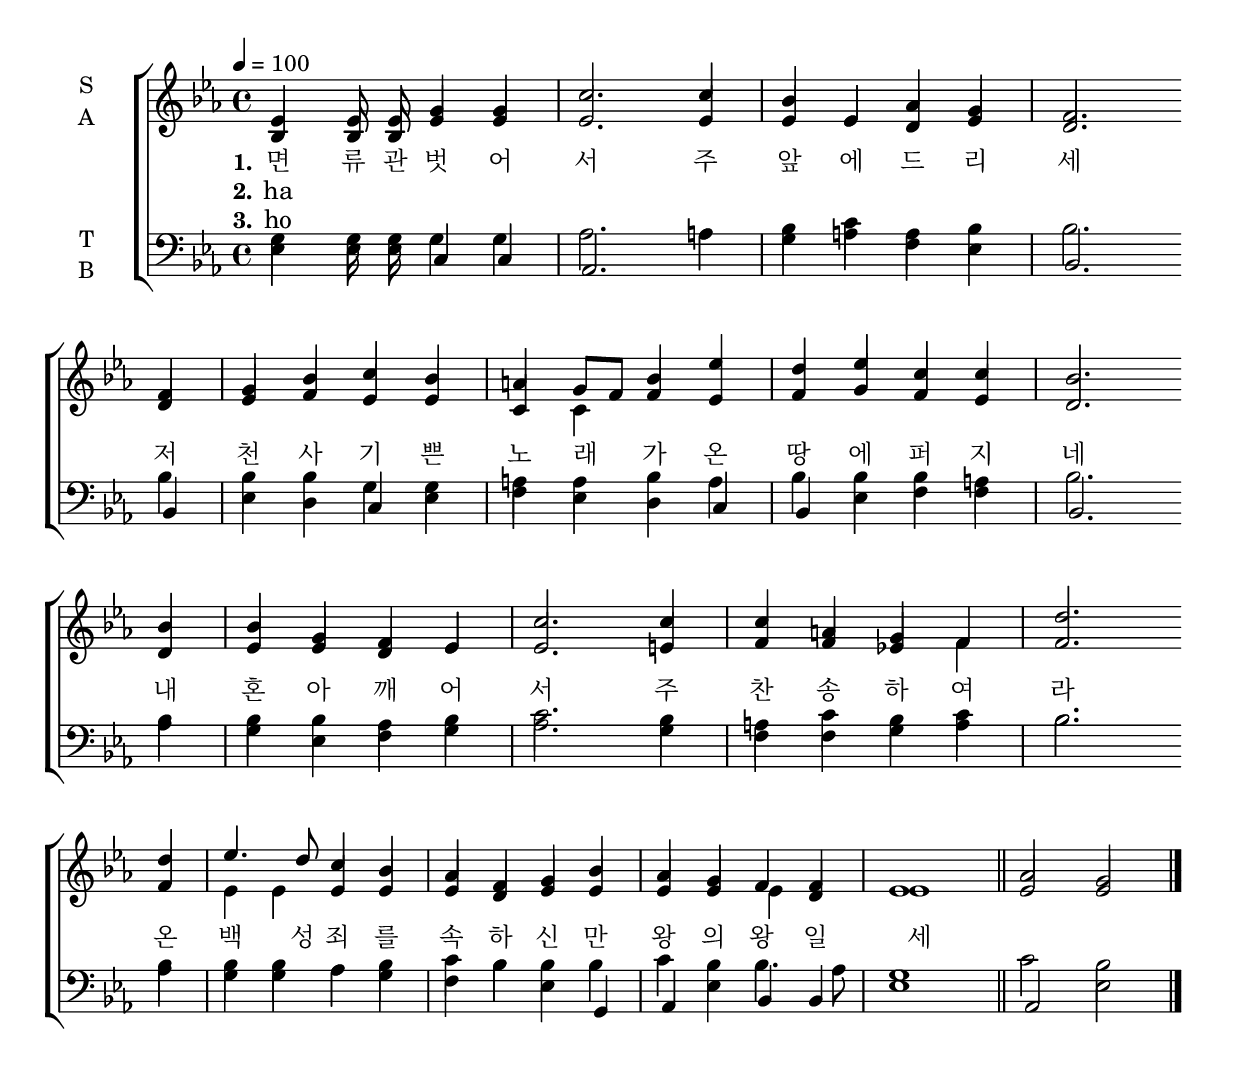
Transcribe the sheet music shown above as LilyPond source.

\version "2.22.0"
\include "english.ly"
\header {
  title = ""
}

global = {
  \time 4/4
  \key ef \major
  \tempo 4=100
  \autoBeamOff
  \stemNeutral
}

soprano = \relative c' {
  \global
      \stemUp
   ef4 ef8 ef  g4 g c2. c4 bf ef, af g f2.  \bar "" \break
   
   f4 g bf c bf   a  g8 [ f] bf4  ef  d ef c c bf2.  \bar "" \break
   
   bf4 bf g f ef c'2. c4 c a g \stemDown f \stemUp d'2. \bar "" \break
   
   d4 ef4. d8 c4 bf af f g bf af g f f \shiftOn ef1 \shiftOff  \bar "||" af2 g  \bar "|."
  
  
}

alto = \relative c' {
  \global

  bf4 bf8 bf ef4 ef ef2. ef4 ef ef d ef d2. \bar "" \break
  
  d4 ef f ef ef c \stemDown c \stemNeutral f ef  f g f ef d2. \bar "" \break
  
  d4 ef ef d ef ef2. e4 f f ef! f f2.\bar "" \break
  
  f4 \stemDown ef4 ef \stemNeutral ef4 ef ef d ef ef ef ef \stemDown ef \stemNeutral d ef1 \stemUp ef2 ef
  
}

tenor = \relative c' {
  \global
  g4 g8 g g4 g af2. af4 bf c a bf bf2. 
  
  bf4 bf bf g g a a bf a bf bf bf a bf2. 
  
  bf4 bf bf af bf  c2. bf4 a c bf c bf2. 
  
  bf4 bf4 bf4 af bf c bf bf bf c bf bf4. af8 g1 \stemDown  c2 bf 
  
}

bass = \relative c {
  \global
  ef4 ef8 ef c4 c af2. a'4 g a f ef bf2. 
  
  bf4 ef d c ef f ef d c bf ef f f bf,2. 
  
  af'4 g ef f g af2. g4 f f g a bf2. 
  
  af4 g g af g f bf ef, g, af ef' bf4 bf ef1  af,2 ef' 
  
}

verseOne = \lyricmode {
  \set stanza = "1."
  면 류 관 벗 어 서 주 앞 에 드 리 세 
  저 천 사 기 쁜 노 래 가 온 땅 에 퍼 지 네 
  내 혼 아 깨 어 서 주 찬 송 하 여 라 
  온 백 성 죄 를 속 하 신 만 왕 의 왕 일 세 
  
}

verseTwo = \lyricmode {
  \set stanza = "2."
  ha
  
}

verseThree = \lyricmode {
  \set stanza = "3."
  ho
  
}

\score {
  \new ChoirStaff <<
    \new Staff \with {
      midiInstrument = "choir aahs"
      instrumentName = \markup \center-column { S A }
    } <<
      \new Voice = "soprano" { \voiceOne \soprano }
      \new Voice = "alto" { \voiceTwo \alto }
    >>
    \new Lyrics \with {
      \override VerticalAxisGroup #'staff-affinity = #CENTER
    } \lyricsto "soprano" \verseOne
    \new Lyrics \with {
      \override VerticalAxisGroup #'staff-affinity = #CENTER
    } \lyricsto "soprano" \verseTwo
    \new Lyrics \with {
      \override VerticalAxisGroup #'staff-affinity = #CENTER
    } \lyricsto "soprano" \verseThree
    \new Staff \with {
      midiInstrument = "choir aahs"
      instrumentName = \markup \center-column { T B }
    } <<
      \clef bass
      \new Voice = "tenor" { \voiceOne \tenor }
      \new Voice = "bass" { \voiceTwo \bass }
    >>
  >>
  \layout { }
  \midi { }
}
